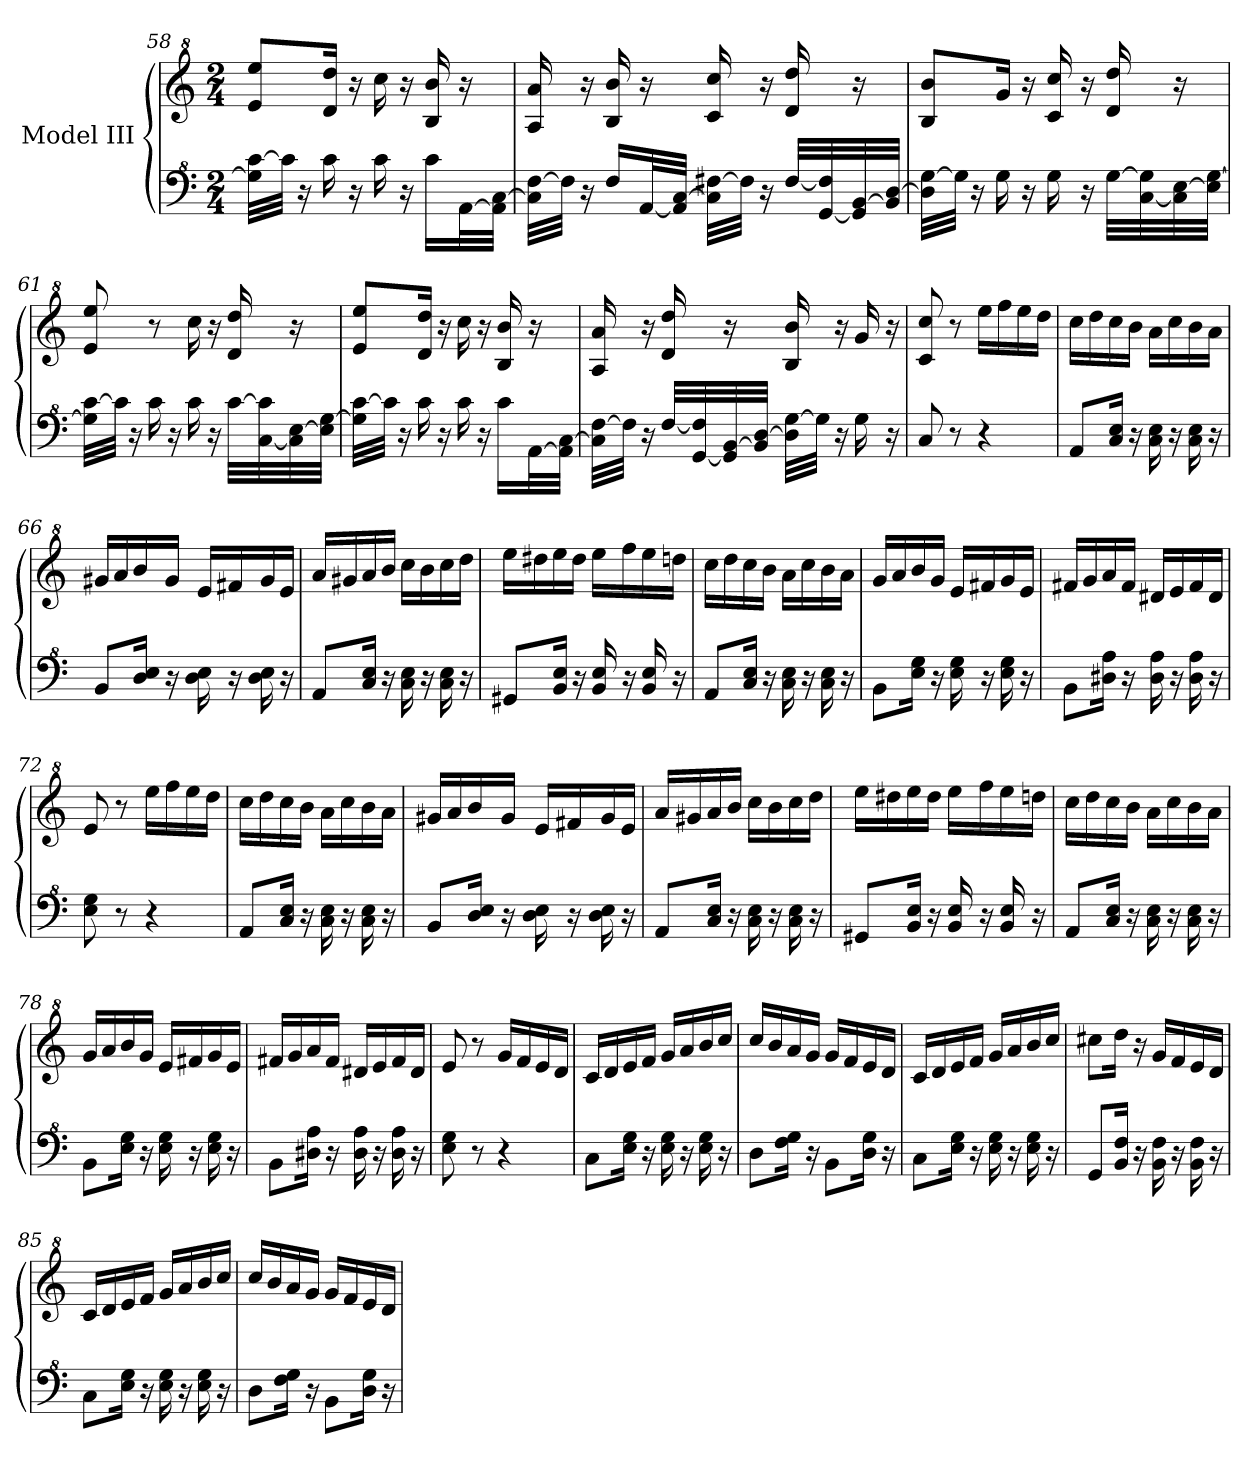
**kern	**kern
*part1	*part1
*staff2	*staff1
*I"Model III	*
*clefF^4	*clefG^2
*k[]	*k[]
*M2/4	*M2/4
=58	=58
32g\] [32cc\LLL	8ee/ 8eee/L
32cc\JJJ]	.
16r	.
16cc\	16dd/ 16ddd/Jk
16r	16r
16cc\	16ccc\
16r	16r
16cc\LL	16b/ 16bb/
[32A\L	16r
32A\] [32c\JJJ	.
!!LO:LB:g=z
=59	=59
32c\] [32f\LLL	16a/ 16aa/
32f\JJJ]	.
16r	16r
16f/LL	16b/ 16bb/
[32A/L	16r
32A/] [32c/JJJ	.
32c\] [32f#X\LLL	16cc/ 16ccc/
32f#\JJJ]	.
16r	16r
[32f#/LLL	16dd/ 16ddd/
[32G/ 32f#/]	.
32G/] [32B/	16r
32B/] [32d/JJJ	.
=60	=60
32d\] [32g\LLL	8b/ 8bb/L
32g\JJJ]	.
16r	.
16g\	16gg/Jk
16r	16r
16g\	16cc/ 16ccc/
16r	16r
[32g\LLL	16dd/ 16ddd/
[32c\ 32g\]	.
32c\] [32e\	16r
32e\] [32g\JJJ	.
!!LO:LB:g=z
=61	=61
32g\] [32cc\LLL	8ee/ 8eee/
32cc\JJJ]	.
16r	.
16cc\	8r
16r	.
16cc\	16ccc\
16r	16r
[32cc\LLL	16dd/ 16ddd/
[32c\ 32cc\]	.
32c\] [32e\	16r
32e\] [32g\JJJ	.
=62	=62
32g\] [32cc\LLL	8ee/ 8eee/L
32cc\JJJ]	.
16r	.
16cc\	16dd/ 16ddd/Jk
16r	16r
16cc\	16ccc\
16r	16r
16cc\LL	16b/ 16bb/
[32A\L	16r
32A\] [32c\JJJ	.
=63	=63
32c\] [32f\LLL	16a/ 16aa/
32f\JJJ]	.
16r	16r
[32f/LLL	16dd/ 16ddd/
[32G/ 32f/]	.
32G/] [32B/	16r
32B/] [32d/JJJ	.
32d\] [32g\LLL	16b/ 16bb/
32g\JJJ]	.
16r	16r
16g\	16gg/
16r	16r
!!LO:LB:g=z
=64	=64
8c/	8cc/ 8ccc/
8r	8r
4r	16eee\LL
.	16fff\
.	16eee\
.	16ddd\JJ
=65	=65
8A/L	16ccc\LL
.	16ddd\
16c/ 16e/Jk	16ccc\
16r	16bb\JJ
16c\ 16e\	16aa\LL
16r	16ccc\
16c\ 16e\	16bb\
16r	16aa\JJ
=66	=66
8B/L	16gg#X/LL
.	16aa/
16d/ 16e/Jk	16bb/
16r	16gg#/JJ
16d\ 16e\	16ee/LL
16r	16ff#X/
16d\ 16e\	16gg#/
16r	16ee/JJ
=67	=67
8A/L	16aa/LL
.	16gg#X/
16c/ 16e/Jk	16aa/
16r	16bb/JJ
16c\ 16e\	16ccc\LL
16r	16bb\
16c\ 16e\	16ccc\
16r	16ddd\JJ
!!LO:PB:g=z
=68	=68
8G#X/L	16eee\LL
.	16ddd#X\
16B/ 16e/Jk	16eee\
16r	16ddd#\JJ
16B/ 16e/	16eee\LL
16r	16fff\
16B/ 16e/	16eee\
16r	16dddn\JJ
=69	=69
8A/L	16ccc\LL
.	16ddd\
16c/ 16e/Jk	16ccc\
16r	16bb\JJ
16c\ 16e\	16aa\LL
16r	16ccc\
16c\ 16e\	16bb\
16r	16aa\JJ
=70	=70
8B\L	16gg/LL
.	16aa/
16e\ 16g\Jk	16bb/
16r	16gg/JJ
16e\ 16g\	16ee/LL
16r	16ff#X/
16e\ 16g\	16gg/
16r	16ee/JJ
=71	=71
8B\L	16ff#X/LL
.	16gg/
16d#X\ 16a\Jk	16aa/
16r	16ff#/JJ
16d#\ 16a\	16dd#X/LL
16r	16ee/
16d#\ 16a\	16ff#/
16r	16dd#/JJ
!!LO:LB:g=z
=72	=72
8e\ 8g\	8ee/
8r	8r
4r	16eee\LL
.	16fff\
.	16eee\
.	16ddd\JJ
=73	=73
8A/L	16ccc\LL
.	16ddd\
16c/ 16e/Jk	16ccc\
16r	16bb\JJ
16c\ 16e\	16aa\LL
16r	16ccc\
16c\ 16e\	16bb\
16r	16aa\JJ
=74	=74
8B/L	16gg#X/LL
.	16aa/
16d/ 16e/Jk	16bb/
16r	16gg#/JJ
16d\ 16e\	16ee/LL
16r	16ff#X/
16d\ 16e\	16gg#/
16r	16ee/JJ
=75	=75
8A/L	16aa/LL
.	16gg#X/
16c/ 16e/Jk	16aa/
16r	16bb/JJ
16c\ 16e\	16ccc\LL
16r	16bb\
16c\ 16e\	16ccc\
16r	16ddd\JJ
!!LO:LB:g=z
=76	=76
8G#X/L	16eee\LL
.	16ddd#X\
16B/ 16e/Jk	16eee\
16r	16ddd#\JJ
16B/ 16e/	16eee\LL
16r	16fff\
16B/ 16e/	16eee\
16r	16dddn\JJ
=77	=77
8A/L	16ccc\LL
.	16ddd\
16c/ 16e/Jk	16ccc\
16r	16bb\JJ
16c\ 16e\	16aa\LL
16r	16ccc\
16c\ 16e\	16bb\
16r	16aa\JJ
=78	=78
8B\L	16gg/LL
.	16aa/
16e\ 16g\Jk	16bb/
16r	16gg/JJ
16e\ 16g\	16ee/LL
16r	16ff#X/
16e\ 16g\	16gg/
16r	16ee/JJ
=79	=79
8B\L	16ff#X/LL
.	16gg/
16d#X\ 16a\Jk	16aa/
16r	16ff#/JJ
16d#\ 16a\	16dd#X/LL
16r	16ee/
16d#\ 16a\	16ff#/
16r	16dd#/JJ
!!LO:LB:g=z
=80	=80
8e\ 8g\	8ee/
8r	8r
4r	16gg/LL
.	16ff/
.	16ee/
.	16dd/JJ
=81	=81
8c\L	16cc/LL
.	16dd/
16e\ 16g\Jk	16ee/
16r	16ff/JJ
16e\ 16g\	16gg/LL
16r	16aa/
16e\ 16g\	16bb/
16r	16ccc/JJ
=82	=82
8d\L	16ccc/LL
.	16bb/
16f\ 16g\Jk	16aa/
16r	16gg/JJ
8B\L	16gg/LL
.	16ff/
16d\ 16g\Jk	16ee/
16r	16dd/JJ
=83	=83
8c\L	16cc/LL
.	16dd/
16e\ 16g\Jk	16ee/
16r	16ff/JJ
16e\ 16g\	16gg/LL
16r	16aa/
16e\ 16g\	16bb/
16r	16ccc/JJ
=84	=84
8G/L	8ccc#X\L
16B/ 16f/Jk	16ddd\Jk
16r	16r
16B\ 16f\	16gg/LL
16r	16ff/
16B\ 16f\	16ee/
16r	16dd/JJ
!!LO:LB:g=z
=85	=85
8c\L	16cc/LL
.	16dd/
16e\ 16g\Jk	16ee/
16r	16ff/JJ
16e\ 16g\	16gg/LL
16r	16aa/
16e\ 16g\	16bb/
16r	16ccc/JJ
=86	=86
8d\L	16ccc/LL
.	16bb/
16f\ 16g\Jk	16aa/
16r	16gg/JJ
8B\L	16gg/LL
.	16ff/
16d\ 16g\Jk	16ee/
16r	16dd/JJ
=	=
*-	*-
